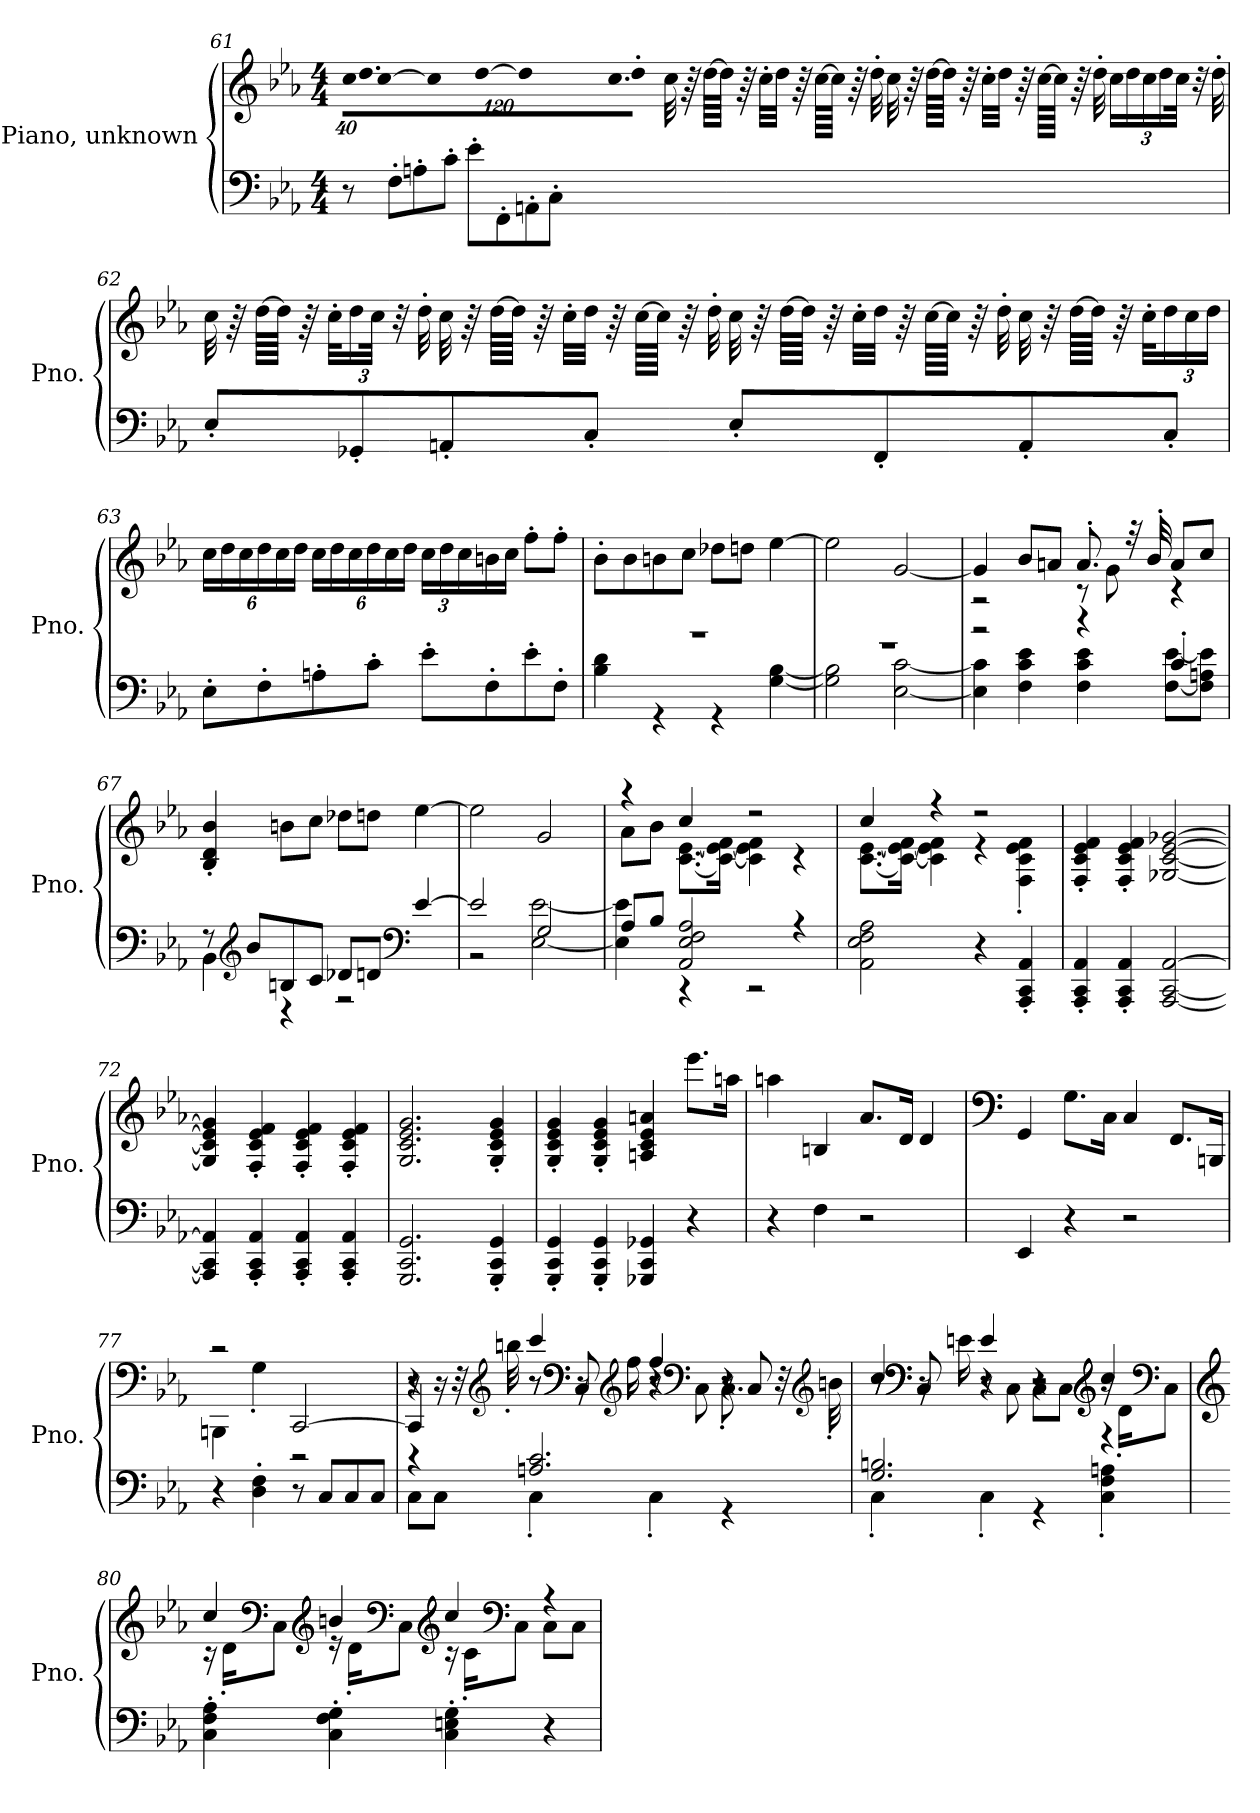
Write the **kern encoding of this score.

**kern	**kern
*part1	*part1
*staff2	*staff1
*I"Piano, unknown	*
*I'Pno.	*
!!LO:LB:g=z
*clefF4	*clefG2
*k[b-e-a-]	*k[b-e-a-]
*M4/4	*M4/4
*	*Xbrackettup
=61	=61
!	!LO:N:vis=32
8r	640%23cc\LLL
!	!LO:N:vis=32.
.	1920%103dd\
!	!LO:N:vis=64
.	[960%17cc\L
!	!LO:N:vis=64
.	960%17cc\]
!	!LO:N:vis=64
8F'\L	[960%17dd\
!	!LO:N:vis=64
.	960%17dd\J]
.	1920ryy
!	!LO:N:vis=32.
.	1920%103cc\
!	!LO:N:vis=32
.	640%23dd'\JJJ
8An'\	.
.	32cc\
.	64r
.	[64dd\LLLL
.	64dd\JJJJ]
.	64r
.	32cc'\LLL
8c'\J	.
.	32dd\JJJ
.	64r
.	[64cc\LLLL
.	64cc\JJJJ]
.	64r
.	32dd'\
8e-'\L	.
.	32cc\
.	64r
.	[64dd\LLLL
.	64dd\JJJJ]
.	64r
.	32cc'\LLL
8FF'\	.
.	32dd\JJJ
.	64r
.	[64cc\LLLL
.	64cc\JJJJ]
.	64r
.	32dd'\
8AAn'\	.
.	24cc\LL
.	24dd\
.	24cc\
8C'\J	.
.	24dd\
.	48cc\JJk
.	32r
.	32dd'\
1920ryy	.
!!LO:LB:g=z
=62	=62
8E-'/L	32cc\
.	64r
.	[64dd\LLLL
.	64dd\JJJJ]
.	64r
.	32cc'\KLL
8GG-X'/	24dd\
.	48cc\JJk
.	32r
.	32dd'\
8AAn'/	32cc\
.	64r
.	[64dd\LLLL
.	64dd\JJJJ]
.	64r
.	32cc'\LLL
8C'/J	32dd\JJJ
.	64r
.	[64cc\LLLL
.	64cc\JJJJ]
.	64r
.	32dd'\
8E-'/L	32cc\
.	64r
.	[64dd\LLLL
.	64dd\JJJJ]
.	64r
.	32cc'\LLL
8FF'/	32dd\JJJ
.	64r
.	[64cc\LLLL
.	64cc\JJJJ]
.	64r
.	32dd'\
8AA'/	32cc\
.	64r
.	[64dd\LLLL
.	64dd\JJJJ]
.	64r
.	32cc'\KLL
8C'/J	24dd\
.	24cc\
.	24dd\JJ
!!LO:PB:g=z
=63	=63
8E-'\L	24cc\LL
.	24dd\
.	24cc\
8F'\	24dd\
.	24cc\
.	24dd\JJ
8An'\	24cc\LL
.	24dd\
.	24cc\
8c'\J	24dd\
.	24cc\
.	24dd\JJ
8e-'\L	24cc\LL
.	24dd\
.	24cc\
8F'\	16bn\
.	16cc\JJ
8e-'\	8ff'\L
8F'\J	8ff'\J
=64	=64
*^	*
1r	4B-\ 4d\	8b-'\L
.	.	8b-\
.	4r	8bn\
.	.	8cc\J
.	4r	8dd-X\L
.	.	8ddn\J
.	[4G\ [4B-\	[4ee-\
=65	=65	=65
1r	2G\] 2B-\]	2ee-\]
.	[2E-\ [2c\	[2g/
=66	=66	=66
*	*	*^
2r	4E-\] 4c\]	4g/]	2r
.	4F\ 4c\ 4e-\	8b-/L	.
.	.	8an/J	.
4r	4F\ 4c\ 4e-\	8.a'/	8r
.	.	.	8g\
.	.	32r	.
.	.	32b-'/	.
4c'/	[8F\ [8e-\L	8a/L	4r
.	8F\] 8An\ 8e-\]J	8cc/J	.
*	*	*v	*v
!!LO:LB:g=z
=67	=67	=67
8r	4BB-\	4B-/' 4d/' 4b-/'
*clefG2	*	*
8b-/L	.	.
8Bn/	4r	8bn\L
8c/J	.	8cc\J
8d-X/L	2r	8dd-X\L
8dn/J	.	8ddn\J
*clefF4	*	*
[4e-/	.	[4ee-\
=68	=68	=68
2e-/]	2r	2ee-\]
2G/	[2E-\ [2e-\	2g/
=69	=69	=69
*	*	*^
8A-/L	4E-\] 4e-\]	4r	8a-\L
8B-/J	.	.	8b-\J
2AA-/ 2E-/ 2F/ 2A-/	4r	4cc/	[8.c\ [8.e-\L
.	.	.	16c\_ 16e-\_ 16f\Jk
.	2r	2r	4c\] 4e-\] 4f\
4r	.	.	4r
*v	*v	*	*
=70	=70	=70
2AA-\ 2E-\ 2F\ 2A-\	4cc/	[8.c\ [8.e-\L
.	.	16c\_ 16e-\_ 16f\Jk
.	4r	4c\] 4e-\] 4f\
4r	2r	4r
4AAA-/' 4CC/' 4AA-/'	.	4F\' 4c\' 4e-\' 4f\'
*	*v	*v
=71	=71
4AAA-/' 4CC/' 4AA-/'	4F/' 4c/' 4e-/' 4f/'
4AAA-/' 4CC/' 4AA-/'	4F/' 4c/' 4e-/' 4f/'
[2AAA-/ [2CC/ [2AA-/	[2G-X/ [2c/ [2e-/ [2g-X/
!!LO:LB:g=z
=72	=72
4AAA-/] 4CC/] 4AA-/]	4G-/] 4c/] 4e-/] 4g-/]
4AAA-/' 4CC/' 4AA-/'	4F/' 4c/' 4e-/' 4f/'
4AAA-/' 4CC/' 4AA-/'	4F/' 4c/' 4e-/' 4f/'
4AAA-/' 4CC/' 4AA-/'	4F/' 4c/' 4e-/' 4f/'
=73	=73
2.GGG/ 2.CC/ 2.GG/	2.G/ 2.c/ 2.e-/ 2.g/
4GGG/' 4CC/' 4GG/'	4G/' 4c/' 4e-/' 4g/'
=74	=74
4GGG/' 4CC/' 4GG/'	4G/' 4c/' 4e-/' 4g/'
4GGG/' 4CC/' 4GG/'	4G/' 4c/' 4e-/' 4g/'
4GGG-X/ 4CC/ 4GG-X/	4An/ 4c/ 4e-/ 4an/
4r	8.eee-\L
.	16aan\Jk
=75	=75
4r	4aan\
4F\	4Bn/
2r	8.a-/L
.	16d/Jk
.	4d/
=76	=76
*	*clefF4
4EE-/	4GG/
4r	8.G\L
.	16C\Jk
2r	4C/
.	8.FF/L
.	16BBBn/Jk
!!LO:LB:g=z
=77	=77
*	*^
4r	2r	4BBBn\
4D\' 4F\'	.	4G'\
8r	[2CC/	2r
8C/L	.	.
8C/	.	.
8C/J	.	.
=78	=78	=78
*^	*	*^
4r	8C\L	4CC/]	8r	4r
.	8C\J	.	16r	.
.	.	.	32r	.
*	*	*clefG2	*	*
.	.	.	32bbn'\	.
2.An/ 2.c/	4C'\	4ccc/	8r	8r
*	*	*clefF4	*	*
.	.	.	16r	8C/
*	*	*clefG2	*	*
.	.	.	16ff\	.
.	4C'\	4ff/	8r	4r
*	*	*clefF4	*	*
.	.	.	8C\	.
.	4r	4r	8.C'\	8r
.	.	.	.	8C/
.	.	.	32r	.
*	*	*clefG2	*	*
.	.	.	32bn'\	.
!!LO:LB:g=z	!!	!!
=79	=79	=79	=79	=79
2.G/ 2.Bn/	4C'\	4cc/	8r	8r
*	*	*clefF4	*	*
.	.	.	16r	8C/
.	.	.	16en\	.
.	4C'\	4e/	8r	4r
.	.	.	8C\	.
.	4r	4r	8C\L	2r
.	.	.	8C\J	.
*	*	*clefG2	*	*
4r	4C\' 4F\' 4An\'	4cc/	16r	.
.	.	.	16d'\KL	.
*	*	*clefF4	*	*
.	.	.	8C\J	.
*v	*v	*	*	*
*	*v	*v	*v
=80	=80
*	*clefG2
*	*^
4C\' 4F\' 4A-\'	4cc/	16r
.	.	16d'\KL
*	*clefF4	*
.	.	8C\J
*	*clefG2	*
4C\' 4F\' 4G\'	4bn/	16r
.	.	16d'\KL
*	*clefF4	*
.	.	8C\J
*	*clefG2	*
4C\' 4En\' 4G\'	4cc/	16r
.	.	16c'\KL
*	*clefF4	*
.	.	8C\J
4r	4r	8C\L
.	.	8C\J
*	*v	*v
=	=
*-	*-
